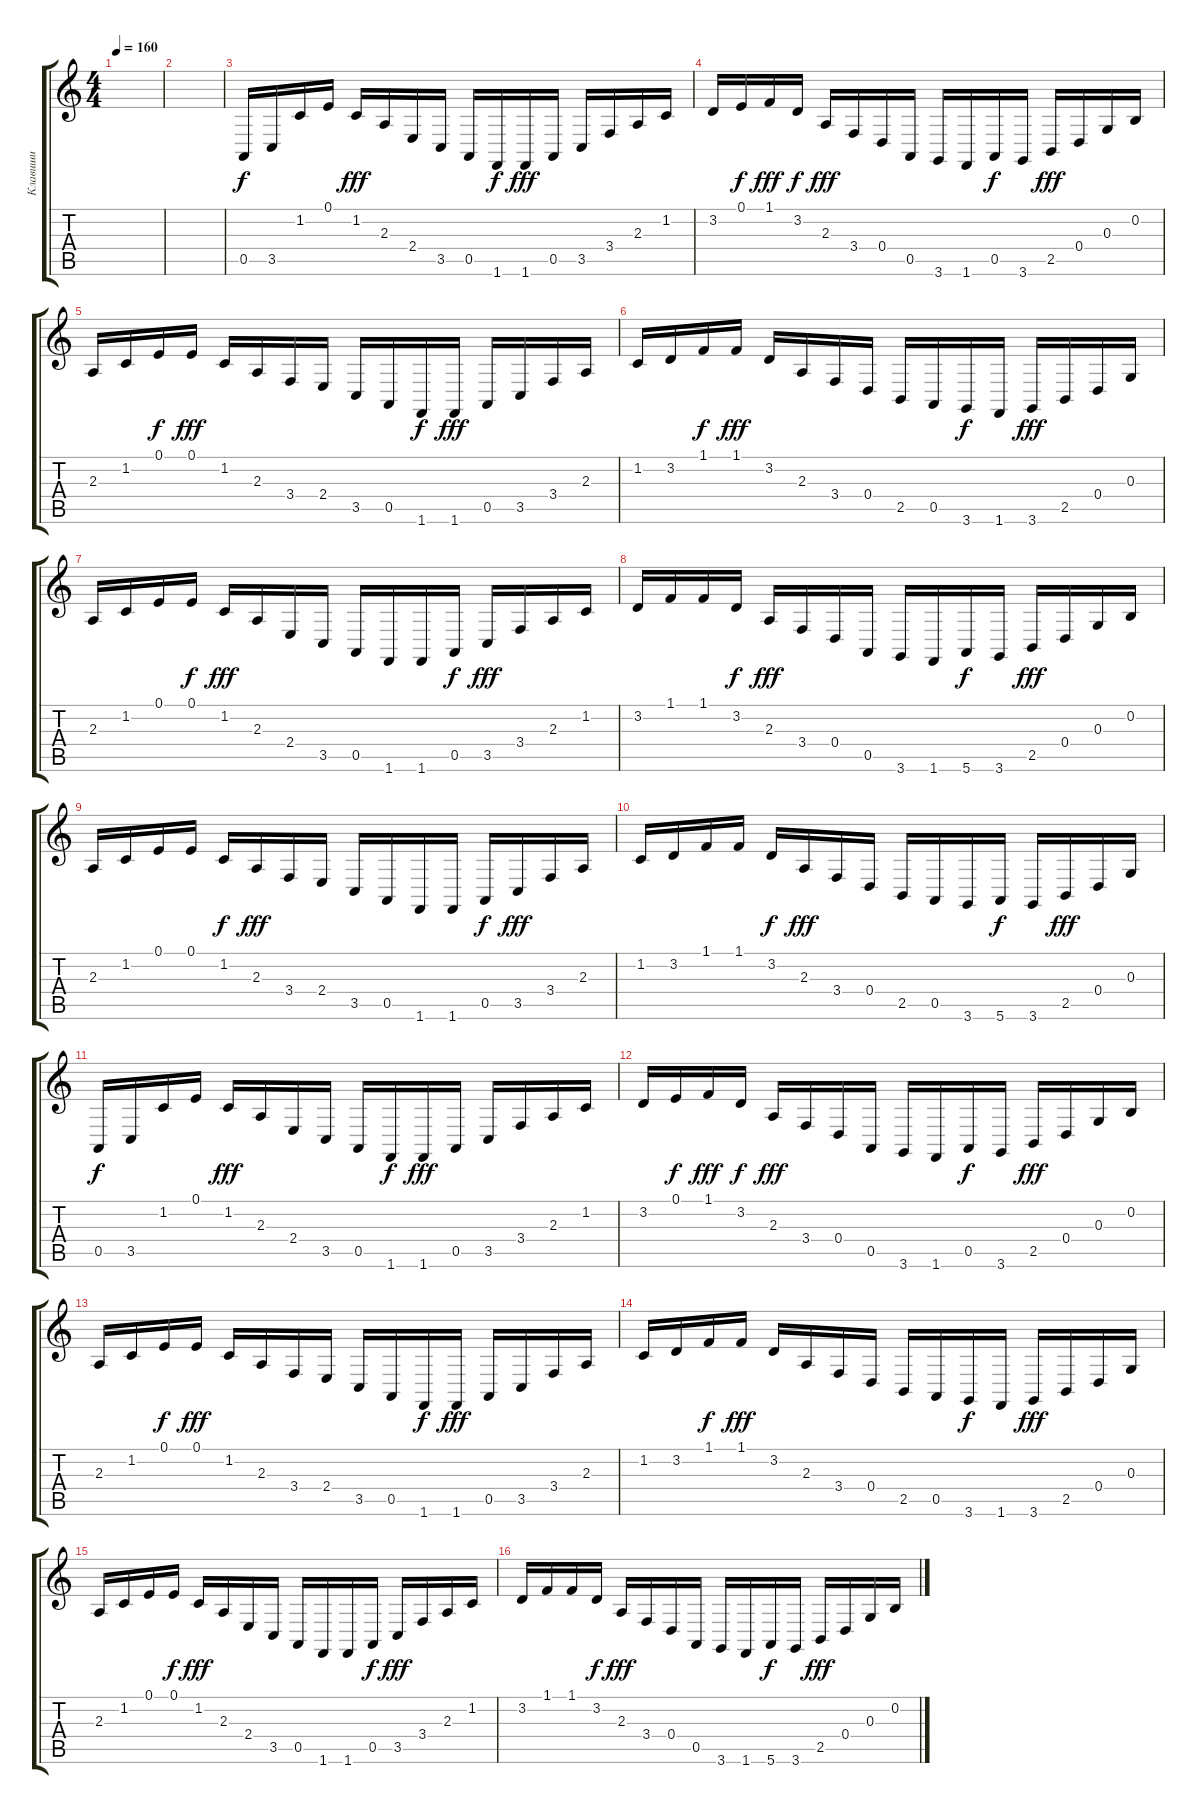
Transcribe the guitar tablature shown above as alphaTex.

\track ("Клавиши" "Клавиши") {instrument stringensemble1}
\staff {score tabs}
\tuning (E4 B3 G3 D3 A2 E2) {hide}
\ts (4 4)
\tempo 160
\clef g2
\ks c
|
|
0.5.16{volume 11 instrument harpsichord} 3.5.16 1.2.16 0.1.16 1.2.16{dy fff} 2.3.16 2.4.16 3.5.16 0.5.16 1.6.16{dy f} 1.6.16{dy fff} 0.5.16 3.5.16 3.4.16 2.3.16 1.2.16 |
3.2.16 0.1.16{dy f} 1.1.16{dy fff} 3.2.16{dy f} 2.3.16{dy fff} 3.4.16 0.4.16 0.5.16 3.6.16 1.6.16 0.5.16{dy f} 3.6.16 2.5.16{dy fff} 0.4.16 0.3.16 0.2.16 |
2.3.16 1.2.16 0.1.16{dy f} 0.1.16{dy fff} 1.2.16 2.3.16 3.4.16 2.4.16 3.5.16 0.5.16 1.6.16{dy f} 1.6.16{dy fff} 0.5.16 3.5.16 3.4.16 2.3.16 |
1.2.16 3.2.16 1.1.16{dy f} 1.1.16{dy fff} 3.2.16 2.3.16 3.4.16 0.4.16 2.5.16 0.5.16 3.6.16{dy f} 1.6.16 3.6.16{dy fff} 2.5.16 0.4.16 0.3.16 |
2.3.16 1.2.16 0.1.16 0.1.16{dy f} 1.2.16{dy fff} 2.3.16 2.4.16 3.5.16 0.5.16 1.6.16 1.6.16 0.5.16{dy f} 3.5.16{dy fff} 3.4.16 2.3.16 1.2.16 |
3.2.16 1.1.16 1.1.16 3.2.16{dy f} 2.3.16{dy fff} 3.4.16 0.4.16 0.5.16 3.6.16 1.6.16 5.6.16{dy f} 3.6.16 2.5.16{dy fff} 0.4.16 0.3.16 0.2.16 |
2.3.16 1.2.16 0.1.16 0.1.16 1.2.16{dy f} 2.3.16{dy fff} 3.4.16 2.4.16 3.5.16 0.5.16 1.6.16 1.6.16 0.5.16{dy f} 3.5.16{dy fff} 3.4.16 2.3.16 |
1.2.16 3.2.16 1.1.16 1.1.16 3.2.16{dy f} 2.3.16{dy fff} 3.4.16 0.4.16 2.5.16 0.5.16 3.6.16 5.6.16{dy f} 3.6.16 2.5.16{dy fff} 0.4.16 0.3.16 |
0.5.16{dy f} 3.5.16 1.2.16 0.1.16 1.2.16{dy fff} 2.3.16 2.4.16 3.5.16 0.5.16 1.6.16{dy f} 1.6.16{dy fff} 0.5.16 3.5.16 3.4.16 2.3.16 1.2.16 |
3.2.16 0.1.16{dy f} 1.1.16{dy fff} 3.2.16{dy f} 2.3.16{dy fff} 3.4.16 0.4.16 0.5.16 3.6.16 1.6.16 0.5.16{dy f} 3.6.16 2.5.16{dy fff} 0.4.16 0.3.16 0.2.16 |
2.3.16 1.2.16 0.1.16{dy f} 0.1.16{dy fff} 1.2.16 2.3.16 3.4.16 2.4.16 3.5.16 0.5.16 1.6.16{dy f} 1.6.16{dy fff} 0.5.16 3.5.16 3.4.16 2.3.16 |
1.2.16 3.2.16 1.1.16{dy f} 1.1.16{dy fff} 3.2.16 2.3.16 3.4.16 0.4.16 2.5.16 0.5.16 3.6.16{dy f} 1.6.16 3.6.16{dy fff} 2.5.16 0.4.16 0.3.16 |
2.3.16 1.2.16 0.1.16 0.1.16{dy f} 1.2.16{dy fff} 2.3.16 2.4.16 3.5.16 0.5.16 1.6.16 1.6.16 0.5.16{dy f} 3.5.16{dy fff} 3.4.16 2.3.16 1.2.16 |
3.2.16 1.1.16 1.1.16 3.2.16{dy f} 2.3.16{dy fff} 3.4.16 0.4.16 0.5.16 3.6.16 1.6.16 5.6.16{dy f} 3.6.16 2.5.16{dy fff} 0.4.16 0.3.16 0.2.16
